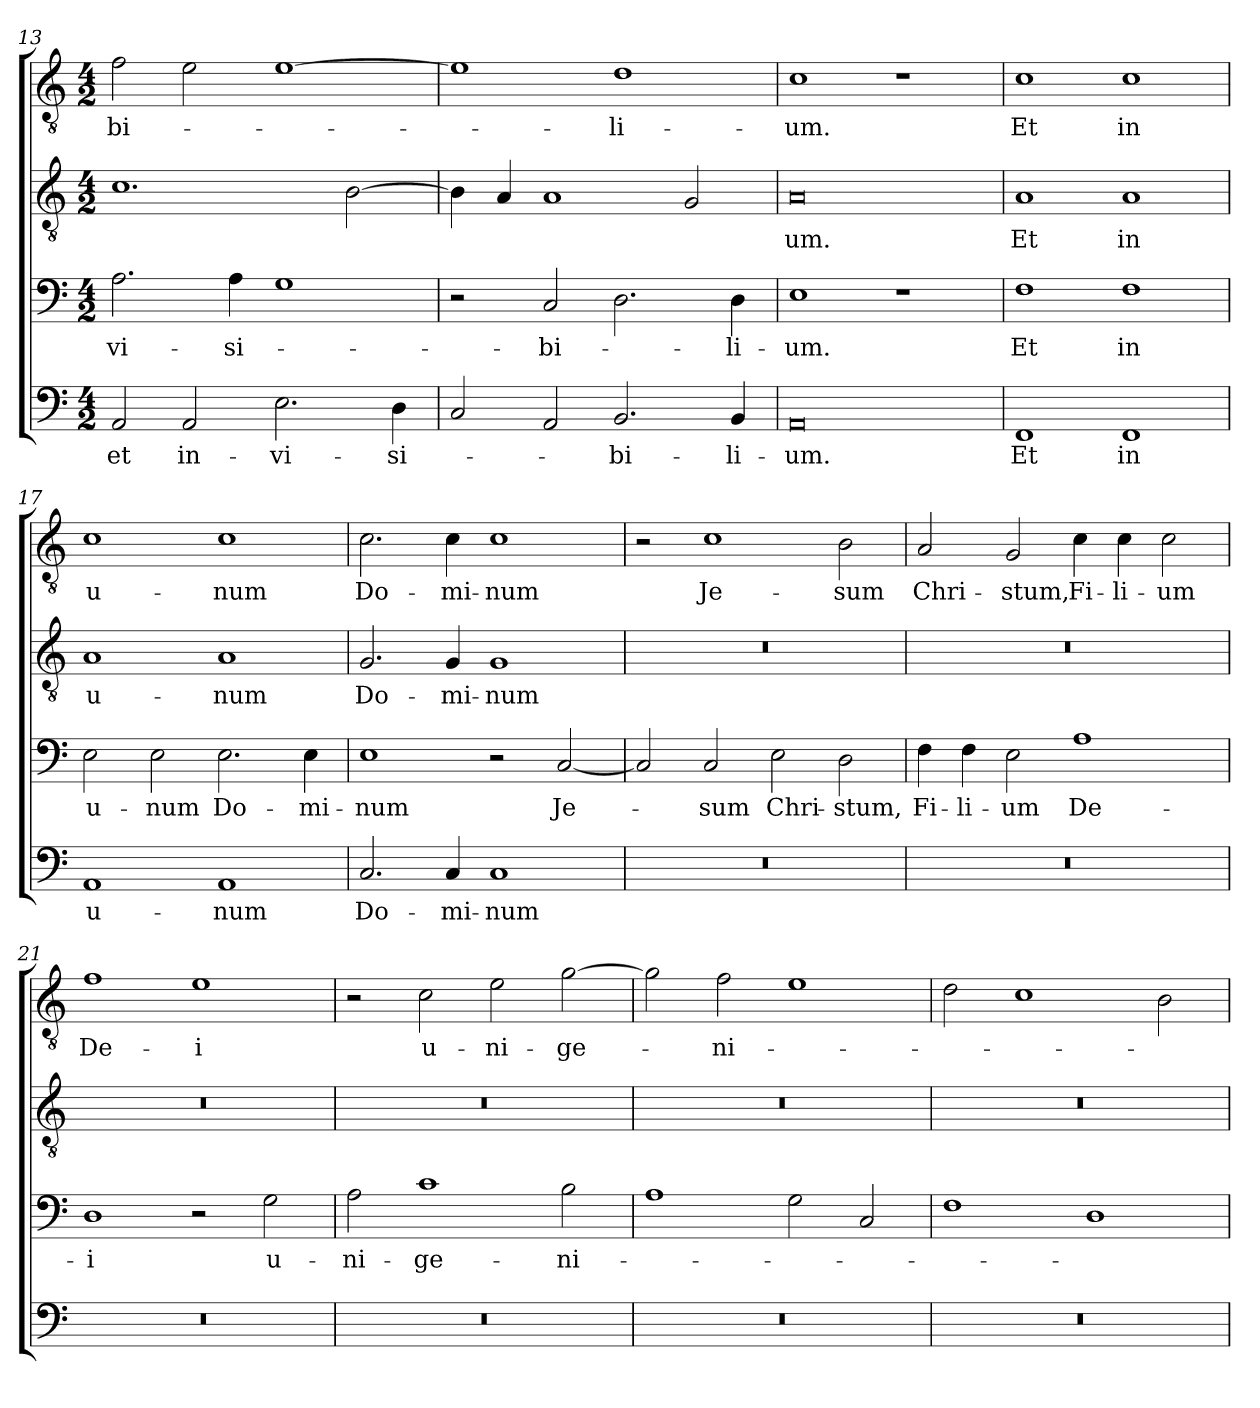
**kern	**text	**kern	**text	**kern	**text	**kern	**text
*part4	*part4	*part3	*part3	*part2	*part2	*part1	*part1
*staff4	*staff4	*staff3	*staff3	*staff2	*staff2	*staff1	*staff1
!!LO:LB:g=z
*clefF4	*	*clefF4	*	*clefGv2	*	*clefGv2	*
*k[]	*	*k[]	*	*k[]	*	*k[]	*
*C:	*	*C:	*	*C:	*	*C:	*
*M4/2	*	*M4/2	*	*M4/2	*	*M4/2	*
=13	=13	=13	=13	=13	=13	=13	=13
!	!LO:LY:b	!	!LO:LY:b	!	!	!	!LO:LY:b
2AA/	et	2.A\	-vi-	1.c	.	2f\	-bi-
!	!LO:LY:b	!	!	!	!	!	!
2AA/	in-	.	.	.	.	2e\	.
!	!	!	!LO:LY:b	!	!	!	!
.	.	4A\	-si-	.	.	.	.
!	!LO:LY:b	!	!	!	!	!	!
2.E\	-vi-	1G	.	.	.	[1e	.
.	.	.	.	[2B\	.	.	.
!	!LO:LY:b	!	!	!	!	!	!
4D\	-si-	.	.	.	.	.	.
=14	=14	=14	=14	=14	=14	=14	=14
2C/	.	2r	.	4B\]	.	1e]	.
.	.	.	.	4A/	.	.	.
!	!	!	!LO:LY:b	!	!	!	!
2AA/	.	2C/	-bi-	1A	.	.	.
!	!LO:LY:b	!	!	!	!	!	!LO:LY:b
2.BB/	-bi-	2.D\	.	.	.	1d	-li-
.	.	.	.	2G/	.	.	.
!	!LO:LY:b	!	!LO:LY:b	!	!	!	!
4BB/	-li-	4D\	-li-	.	.	.	.
=15	=15	=15	=15	=15	=15	=15	=15
!	!LO:LY:b	!	!LO:LY:b	!	!LO:LY:b	!	!LO:LY:b
0AA	-um.	1E	-um.	0A	-um.	1c	-um.
.	.	1r	.	.	.	1r	.
=16	=16	=16	=16	=16	=16	=16	=16
!	!LO:LY:b	!	!LO:LY:b	!	!LO:LY:b	!	!LO:LY:b
1FF	Et	1F	Et	1A	Et	1c	Et
!	!LO:LY:b	!	!LO:LY:b	!	!LO:LY:b	!	!LO:LY:b
1FF	in	1F	in	1A	in	1c	in
=17	=17	=17	=17	=17	=17	=17	=17
!	!LO:LY:b	!	!LO:LY:b	!	!LO:LY:b	!	!LO:LY:b
1AA	u-	2E\	u-	1A	u-	1c	u-
!	!	!	!LO:LY:b	!	!	!	!
.	.	2E\	-num	.	.	.	.
!	!LO:LY:b	!	!LO:LY:b	!	!LO:LY:b	!	!LO:LY:b
1AA	-num	2.E\	Do-	1A	-num	1c	-num
!	!	!	!LO:LY:b	!	!	!	!
.	.	4E\	-mi-	.	.	.	.
=18	=18	=18	=18	=18	=18	=18	=18
!	!LO:LY:b	!	!LO:LY:b	!	!LO:LY:b	!	!LO:LY:b
2.C/	Do-	1E	-num	2.G/	Do-	2.c\	Do-
!	!LO:LY:b	!	!	!	!LO:LY:b	!	!LO:LY:b
4C/	-mi-	.	.	4G/	-mi-	4c\	-mi-
!	!LO:LY:b	!	!	!	!LO:LY:b	!	!LO:LY:b
1C	-num	2r	.	1G	-num	1c	-num
!	!	!	!LO:LY:b	!	!	!	!
.	.	[2C/	Je-	.	.	.	.
!!LO:LB:g=z
=19	=19	=19	=19	=19	=19	=19	=19
0r	.	2C/]	.	0r	.	2r	.
!	!	!	!LO:LY:b	!	!	!	!LO:LY:b
.	.	2C/	-sum	.	.	1c	Je-
!	!	!	!LO:LY:b	!	!	!	!
.	.	2E\	Chri-	.	.	.	.
!	!	!	!LO:LY:b	!	!	!	!LO:LY:b
.	.	2D\	-stum,	.	.	2B\	-sum
=20	=20	=20	=20	=20	=20	=20	=20
!	!	!	!LO:LY:b	!	!	!	!LO:LY:b
0r	.	4F\	Fi-	0r	.	2A/	Chri-
!	!	!	!LO:LY:b	!	!	!	!
.	.	4F\	-li-	.	.	.	.
!	!	!	!LO:LY:b	!	!	!	!LO:LY:b
.	.	2E\	-um	.	.	2G/	-stum,
!	!	!	!LO:LY:b	!	!	!	!LO:LY:b
.	.	1A	De-	.	.	4c\	Fi-
!	!	!	!	!	!	!	!LO:LY:b
.	.	.	.	.	.	4c\	-li-
!	!	!	!	!	!	!	!LO:LY:b
.	.	.	.	.	.	2c\	-um
=21	=21	=21	=21	=21	=21	=21	=21
!	!	!	!LO:LY:b	!	!	!	!LO:LY:b
0r	.	1D	-i	0r	.	1f	De-
!	!	!	!	!	!	!	!LO:LY:b
.	.	2r	.	.	.	1e	-i
!	!	!	!LO:LY:b	!	!	!	!
.	.	2G\	u-	.	.	.	.
=22	=22	=22	=22	=22	=22	=22	=22
!	!	!	!LO:LY:b	!	!	!	!
0r	.	2A\	-ni-	0r	.	2r	.
!	!	!	!LO:LY:b	!	!	!	!LO:LY:b
.	.	1c	-ge-	.	.	2c\	u-
!	!	!	!	!	!	!	!LO:LY:b
.	.	.	.	.	.	2e\	-ni-
!	!	!	!LO:LY:b	!	!	!	!LO:LY:b
.	.	2B\	-ni-	.	.	[2g\	-ge-
=23	=23	=23	=23	=23	=23	=23	=23
0r	.	1A	.	0r	.	2g\]	.
!	!	!	!	!	!	!	!LO:LY:b
.	.	.	.	.	.	2f\	-ni-
.	.	2G\	.	.	.	1e	.
.	.	2C/	.	.	.	.	.
=24	=24	=24	=24	=24	=24	=24	=24
0r	.	1F	.	0r	.	2d\	.
.	.	.	.	.	.	1c	.
.	.	1D	.	.	.	.	.
.	.	.	.	.	.	2B\	.
=	=	=	=	=	=	=	=
*-	*-	*-	*-	*-	*-	*-	*-
